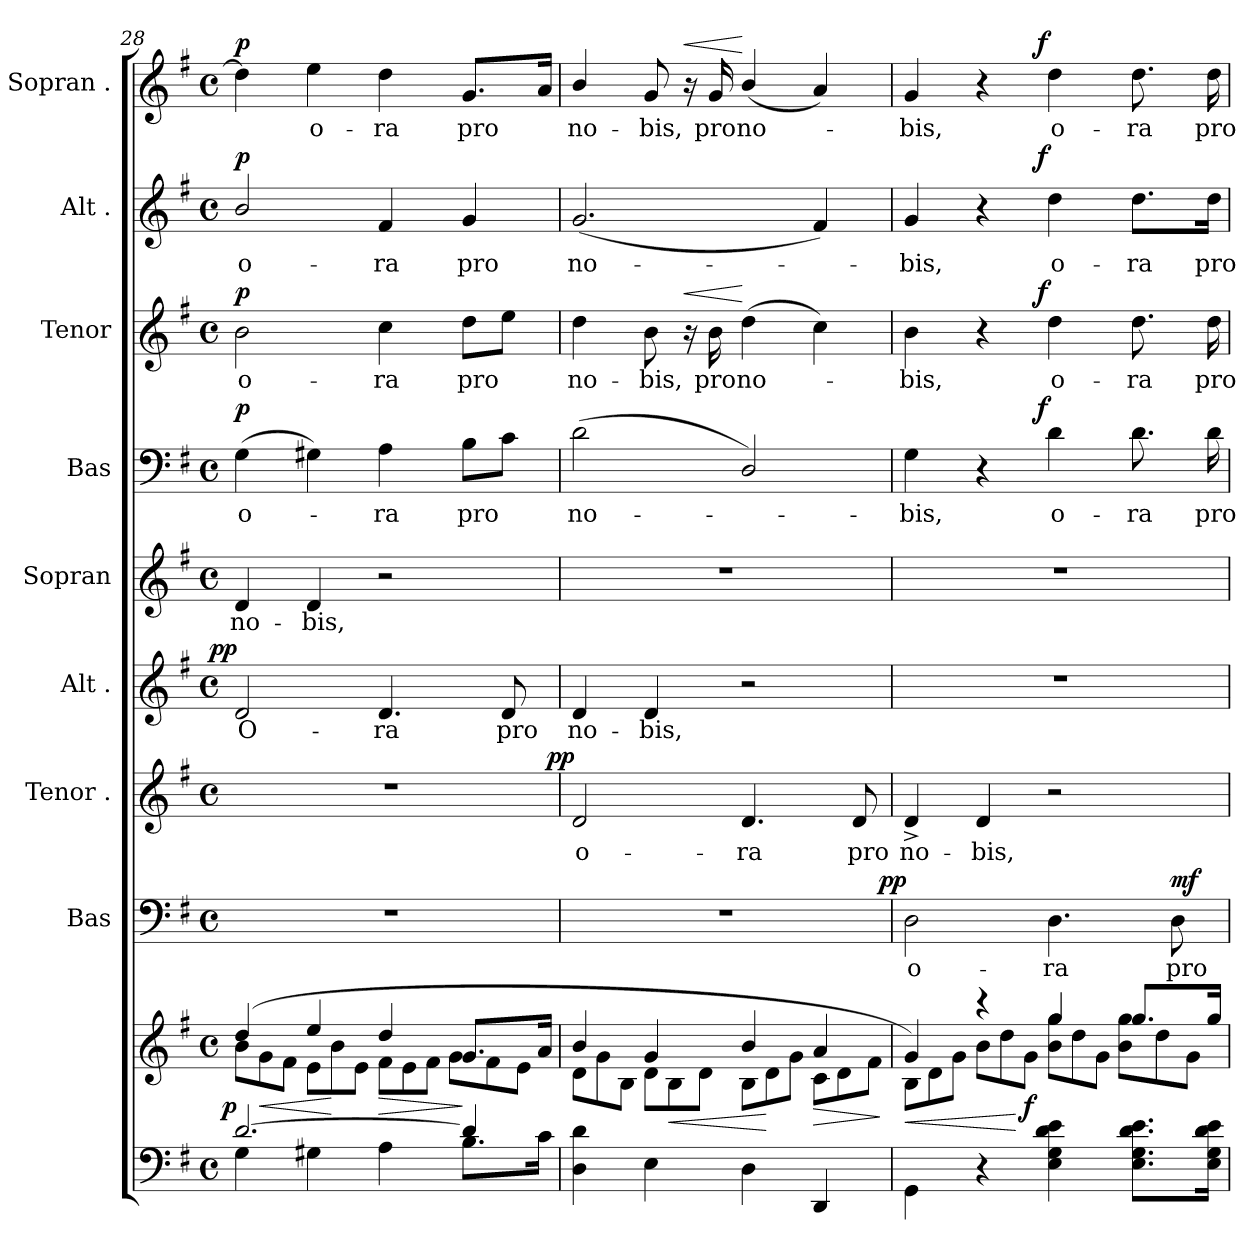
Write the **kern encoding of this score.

**kern	**kern	**dynam	**kern	**text	**dynam	**kern	**text	**dynam	**kern	**text	**dynam	**kern	**text	**kern	**text	**dynam	**kern	**text	**dynam	**kern	**text	**dynam	**kern	**text	**dynam
*part9	*part9	*part9	*part8	*part8	*part8	*part7	*part7	*part7	*part6	*part6	*part6	*part5	*part5	*part4	*part4	*part4	*part3	*part3	*part3	*part2	*part2	*part2	*part1	*part1	*part1
*staff10	*staff9	*staff9/10	*staff8	*staff8	*staff8	*staff7	*staff7	*staff7	*staff6	*staff6	*staff6	*staff5	*staff5	*staff4	*staff4	*staff4	*staff3	*staff3	*staff3	*staff2	*staff2	*staff2	*staff1	*staff1	*staff1
*	*	*	*I"Bas	*	*	*I"Tenor .	*	*	*I"Alt .	*	*	*I"Sopran	*	*I"Bas	*	*	*I"Tenor	*	*	*I"Alt .	*	*	*I"Sopran .	*	*
*	*	*	*I'B	*	*	*I'T	*	*	*I'A	*	*	*I'S	*	*I'B	*	*	*I'T	*	*	*I'A	*	*	*I'S	*	*
*clefF4	*clefG2	*	*clefF4	*	*	*clefG2	*	*	*clefG2	*	*	*clefG2	*	*clefF4	*	*	*clefG2	*	*	*clefG2	*	*	*clefG2	*	*
*	*	*	*	*	*	*ITrd8c12	*	*	*	*	*	*	*	*	*	*	*ITrd8c12	*	*	*	*	*	*	*	*
*k[f#]	*k[f#]	*	*k[f#]	*	*	*k[f#]	*	*	*k[f#]	*	*	*k[f#]	*	*k[f#]	*	*	*k[f#]	*	*	*k[f#]	*	*	*k[f#]	*	*
*M4/4	*M4/4	*	*M4/4	*	*	*M4/4	*	*	*M4/4	*	*	*M4/4	*	*M4/4	*	*	*M4/4	*	*	*M4/4	*	*	*M4/4	*	*
*met(c)	*met(c)	*	*met(c)	*	*	*met(c)	*	*	*met(c)	*	*	*met(c)	*	*met(c)	*	*	*met(c)	*	*	*met(c)	*	*	*met(c)	*	*
=28	=28	=28	=28	=28	=28	=28	=28	=28	=28	=28	=28	=28	=28	=28	=28	=28	=28	=28	=28	=28	=28	=28	=28	=28	=28
*^	*^	*	*	*	*	*	*	*	*	*	*	*	*	*	*	*	*	*	*	*	*	*	*	*	*
*	*	*	*Xtuplet	*	*	*	*	*	*	*	*	*	*	*	*	*	*	*	*	*	*	*	*	*	*	*	*
!	!	!	!	!LO:DY:rj	!	!	!	!	!	!	!	!	!LO:DY:a:rj	!	!	!	!	!LO:DY:a	!	!	!LO:DY:a	!	!	!LO:DY:a	!	!	!LO:DY:a
[2.d/	4G\	(4dd/	12b\L	p	1r	.	.	1r	.	.	2d/	O-	pp	4d/	no-	(4G\	o-	p	2B\	o-	p	2b/	o-	p	4dd\]	.	p
.	.	.	12g\	<	.	.	.	.	.	.	.	.	.	.	.	.	.	.	.	.	.	.	.	.	.	.	.
.	.	.	12f#\J	.	.	.	.	.	.	.	.	.	.	.	.	.	.	.	.	.	.	.	.	.	.	.	.
.	4G#X\	4ee/	12e\L	.	.	.	.	.	.	.	.	.	.	4d/	-bis,	4G#X\)	.	.	.	.	.	.	.	.	4ee\	o-	.
.	.	.	12b\	[	.	.	.	.	.	.	.	.	.	.	.	.	.	.	.	.	.	.	.	.	.	.	.
.	.	.	12e\J	.	.	.	.	.	.	.	.	.	.	.	.	.	.	.	.	.	.	.	.	.	.	.	.
.	4A\	4dd/	12f#\L	>	.	.	.	.	.	.	4.d/	-ra	.	2r	.	4A\	-ra	.	4c\	-ra	.	4f#/	-ra	.	4dd\	-ra	.
.	.	.	12e\	.	.	.	.	.	.	.	.	.	.	.	.	.	.	.	.	.	.	.	.	.	.	.	.
.	.	.	12f#\J	.	.	.	.	.	.	.	.	.	.	.	.	.	.	.	.	.	.	.	.	.	.	.	.
4d/]	8.B\L	8.g/L	12g\L	]	.	.	.	.	.	.	.	.	.	.	.	8B\L	pro	.	8d\L	pro	.	4g/	pro	.	8.g/L	pro	.
.	.	.	12f#\	.	.	.	.	.	.	.	.	.	.	.	.	.	.	.	.	.	.	.	.	.	.	.	.
.	.	.	.	.	.	.	.	.	.	.	8d/	pro	.	.	.	8c\J	.	.	8e\J	.	.	.	.	.	.	.	.
.	.	.	12e\J	.	.	.	.	.	.	.	.	.	.	.	.	.	.	.	.	.	.	.	.	.	.	.	.
.	16c\Jk	16a/Jk	.	.	.	.	.	.	.	.	.	.	.	.	.	.	.	.	.	.	.	.	.	.	16a/Jk	.	.
=29	=29	=29	=29	=29	=29	=29	=29	=29	=29	=29	=29	=29	=29	=29	=29	=29	=29	=29	=29	=29	=29	=29	=29	=29	=29	=29	=29
!LO:TX:a:color=crimson:t=⚠	!	!	!	!	!	!	!	!	!	!	!	!	!	!	!	!	!	!	!	!	!	!	!	!	!	!	!
!	!	!	!	!	!	!	!	!	!	!LO:DY:b:rj	!	!	!	!	!	!	!	!	!	!	!	!	!	!	!	!	!
*v	*v	*	*	*	*	*	*	*	*	*	*	*	*	*	*	*	*	*	*	*	*	*	*	*	*	*	*
4D\ 4d\	4b/	12d\L	.	1r	.	.	2D/	o-	pp	4d/	no-	.	1r	.	(>2d\	no-	.	4d\	no-	.	(2.g/	no-	.	4b/	no-	.
.	.	12g\	.	.	.	.	.	.	.	.	.	.	.	.	.	.	.	.	.	.	.	.	.	.	.	.
.	.	12B\J	.	.	.	.	.	.	.	.	.	.	.	.	.	.	.	.	.	.	.	.	.	.	.	.
4E\	4g/	12d\L	.	.	.	.	.	.	.	4d/	-bis,	.	.	.	.	.	.	8B\	-bis,	.	.	.	.	8g/	-bis,	.
.	.	12B\	<	.	.	.	.	.	.	.	.	.	.	.	.	.	.	.	.	.	.	.	.	.	.	.
!	!	!	!	!	!	!	!	!	!	!	!	!	!	!	!	!	!	!	!	!LO:HP:a	!	!	!	!	!	!LO:HP:a
.	.	.	.	.	.	.	.	.	.	.	.	.	.	.	.	.	.	16r	.	<	.	.	.	16r	.	<
.	.	12d\J	.	.	.	.	.	.	.	.	.	.	.	.	.	.	.	.	.	.	.	.	.	.	.	.
.	.	.	.	.	.	.	.	.	.	.	.	.	.	.	.	.	.	16B\	pro	.	.	.	.	16g/	pro	.
4D\	4b/	12B\L	.	.	.	.	4.D/	-ra	.	2r	.	.	.	.	2D/)	.	.	(4d\	no-	[	.	.	.	(4b/	no-	[
.	.	12d\	[	.	.	.	.	.	.	.	.	.	.	.	.	.	.	.	.	.	.	.	.	.	.	.
.	.	12g\J	.	.	.	.	.	.	.	.	.	.	.	.	.	.	.	.	.	.	.	.	.	.	.	.
4DD/	4a/	12c\L	>	.	.	.	.	.	.	.	.	.	.	.	.	.	.	4c\)	.	.	4f#/)	.	.	4a/)	.	.
.	.	12d\	.	.	.	.	.	.	.	.	.	.	.	.	.	.	.	.	.	.	.	.	.	.	.	.
.	.	.	.	.	.	.	8D/	pro	.	.	.	.	.	.	.	.	.	.	.	.	.	.	.	.	.	.
.	.	12f#\J	.	.	.	.	.	.	.	.	.	.	.	.	.	.	.	.	.	.	.	.	.	.	.	.
*	*v	*v	*	*	*	*	*	*	*	*	*	*	*	*	*	*	*	*	*	*	*	*	*	*	*	*
.	.	]	.	.	.	.	.	.	.	.	.	.	.	.	.	.	.	.	.	.	.	.	.	.	.
=30	=30	=30	=30	=30	=30	=30	=30	=30	=30	=30	=30	=30	=30	=30	=30	=30	=30	=30	=30	=30	=30	=30	=30	=30	=30
*	*^	*	*	*	*	*	*	*	*	*	*	*	*	*	*	*	*	*	*	*	*	*	*	*	*
!	!	!	!	!	!	!LO:DY:b:rj	!	!	!	!	!	!	!	!	!	!	!	!	!	!	!	!	!	!	!	!
4GG\	4g/)	12B\L	<	2D\	o-	pp	4D^>/	no-	.	1r	.	.	1r	.	4G\	-bis,	.	4B\	-bis,	.	4g/	-bis,	.	4g/	-bis,	.
.	.	12d\	.	.	.	.	.	.	.	.	.	.	.	.	.	.	.	.	.	.	.	.	.	.	.	.
.	.	12g\J	.	.	.	.	.	.	.	.	.	.	.	.	.	.	.	.	.	.	.	.	.	.	.	.
4r	4r	12b\L	.	.	.	.	4D/	-bis,	.	.	.	.	.	.	4r	.	.	4r	.	.	4r	.	.	4r	.	.
.	.	12dd\	.	.	.	.	.	.	.	.	.	.	.	.	.	.	.	.	.	.	.	.	.	.	.	.
.	.	12g\J	[ f	.	.	.	.	.	.	.	.	.	.	.	.	.	.	.	.	.	.	.	.	.	.	.
!	!	!	!	!	!	!	!	!	!	!	!	!	!	!	!	!	!LO:DY:a:rj	!	!	!LO:DY:a:rj	!	!	!LO:DY:a:rj	!	!	!LO:DY:a:rj
4E\ 4G\ 4d\ 4e\	4gg/	12b\ 12gg\L	.	4.D\	-ra	.	2r	.	.	.	.	.	.	.	4d\	o-	f	4d\	o-	f	4dd\	o-	f	4dd\	o-	f
.	.	12dd\	.	.	.	.	.	.	.	.	.	.	.	.	.	.	.	.	.	.	.	.	.	.	.	.
.	.	12g\J	.	.	.	.	.	.	.	.	.	.	.	.	.	.	.	.	.	.	.	.	.	.	.	.
8.E\ 8.G\ 8.d\ 8.e\L	8.gg/L	12b\ 12gg\L	.	.	.	.	.	.	.	.	.	.	.	.	8.d\	-ra	.	8.d\	-ra	.	8.dd\L	-ra	.	8.dd\	-ra	.
.	.	12dd\	.	.	.	.	.	.	.	.	.	.	.	.	.	.	.	.	.	.	.	.	.	.	.	.
!	!	!	!	!	!	!LO:DY:a	!	!	!	!	!	!	!	!	!	!	!	!	!	!	!	!	!	!	!	!
.	.	.	.	8D\	pro	mf	.	.	.	.	.	.	.	.	.	.	.	.	.	.	.	.	.	.	.	.
.	.	12g\J	.	.	.	.	.	.	.	.	.	.	.	.	.	.	.	.	.	.	.	.	.	.	.	.
16E\ 16G\ 16d\ 16e\Jk	16gg/Jk	.	.	.	.	.	.	.	.	.	.	.	.	.	16d\	pro	.	16d\	pro	.	16dd\Jk	pro	.	16dd\	pro	.
*	*v	*v	*	*	*	*	*	*	*	*	*	*	*	*	*	*	*	*	*	*	*	*	*	*	*	*
=	=	=	=	=	=	=	=	=	=	=	=	=	=	=	=	=	=	=	=	=	=	=	=	=	=
*-	*-	*-	*-	*-	*-	*-	*-	*-	*-	*-	*-	*-	*-	*-	*-	*-	*-	*-	*-	*-	*-	*-	*-	*-	*-
